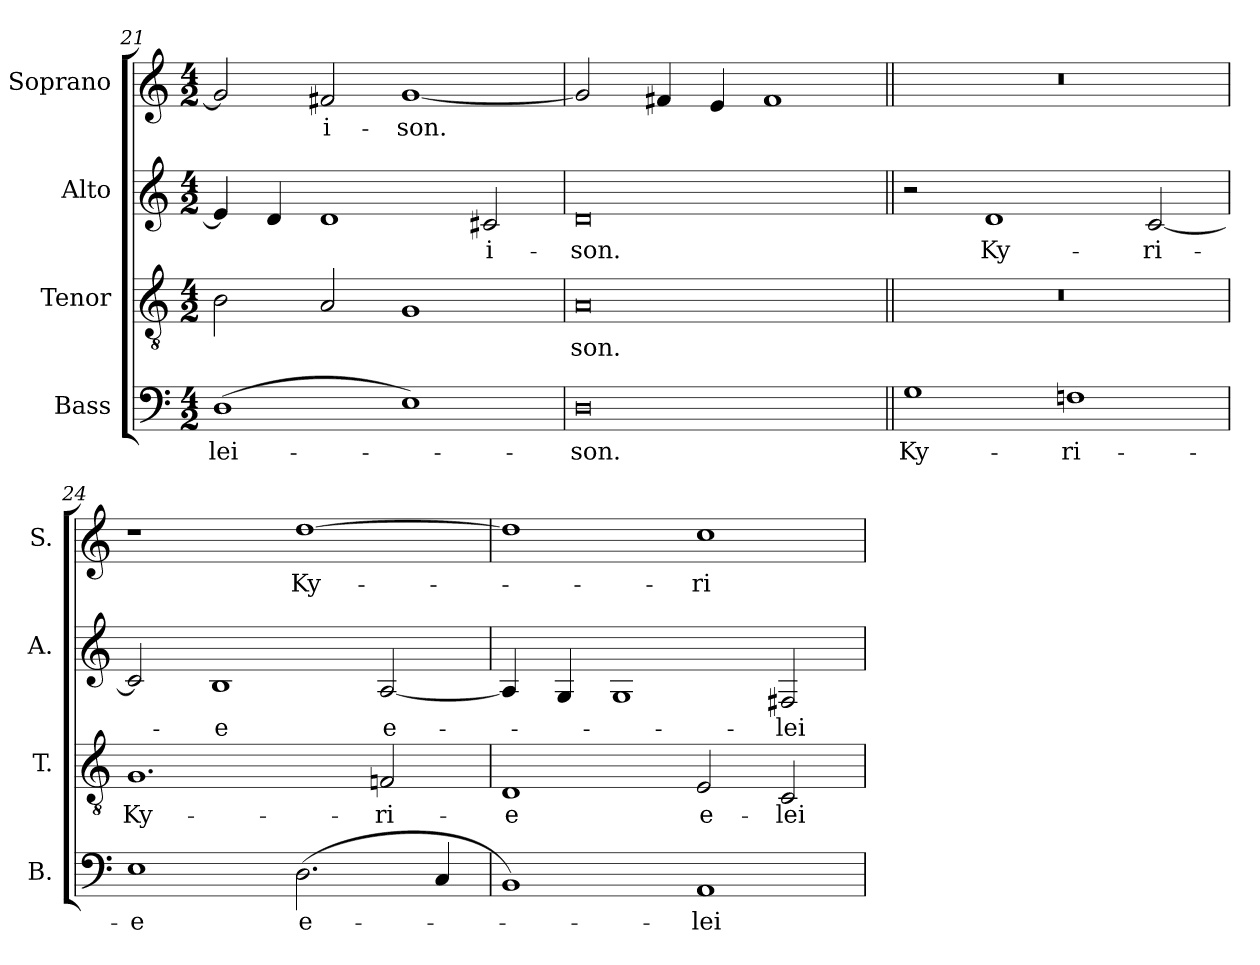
**kern	**text	**kern	**text	**kern	**text	**kern	**text
*part4	*part4	*part3	*part3	*part2	*part2	*part1	*part1
*staff4	*staff4	*staff3	*staff3	*staff2	*staff2	*staff1	*staff1
*I"Bass	*	*I"Tenor	*	*I"Alto	*	*I"Soprano	*
*I'B.	*	*I'T.	*	*I'A.	*	*I'S.	*
*clefF4	*	*clefGv2	*	*clefG2	*	*clefG2	*
*	*	*ITrd7c12	*	*	*	*	*
*k[]	*	*k[]	*	*k[]	*	*k[]	*
*C:	*	*C:	*	*C:	*	*C:	*
*M4/2	*	*M4/2	*	*M4/2	*	*M4/2	*
=21	=21	=21	=21	=21	=21	=21	=21
!	!LO:LY:b:color=#000000	!	!	!	!	!	!
(1Di	-lei-	2BBi\	.	4ei/]	.	2gi/]	.
.	.	.	.	4di/	.	.	.
!	!	!	!	!	!	!	!LO:LY:b:color=#000000
.	.	2AAi/	.	1di	.	2f#Xi/	-i-
!	!	!	!	!	!	!	!LO:LY:b:color=#000000
1Ei)	.	1GGi	.	.	.	[1gi	-son.
!	!	!	!	!	!LO:LY:b:color=#000000	!	!
.	.	.	.	2c#Xi/	-i-	.	.
=22	=22	=22	=22	=22	=22	=22	=22
!	!LO:LY:b:color=#000000	!	!	!	!	!	!
!	!	!	!LO:LY:b:color=#000000	!	!	!	!
!	!	!	!	!	!LO:LY:b:color=#000000	!	!
0Di	-son.	0AAi	-son.	0di	-son.	2gi/]	.
.	.	.	.	.	.	4f#Xi/	.
.	.	.	.	.	.	4ei/	.
.	.	.	.	.	.	1f#i	.
=23||	=23||	=23||	=23||	=23||	=23||	=23||	=23||
!	!LO:LY:b:color=#000000	!LO:N:vis=1	!	!	!	!LO:N:vis=1	!
1Gi	Ky-	0r	.	2r	.	0r	.
!	!	!	!	!	!LO:LY:b:color=#000000	!	!
.	.	.	.	1di	Ky-	.	.
!	!LO:LY:b:color=#000000	!	!	!	!	!	!
1Fni	-ri-	.	.	.	.	.	.
!	!	!	!	!	!LO:LY:b:color=#000000	!	!
.	.	.	.	[2ci/	-ri-	.	.
!!LO:LB:g=z
=24	=24	=24	=24	=24	=24	=24	=24
!	!LO:LY:b:color=#000000	!	!	!	!	!	!
!	!	!	!LO:LY:b:color=#000000	!	!	!	!
1Ei	-e	1.GGi	Ky-	2ci/]	.	1r	.
!	!	!	!	!	!LO:LY:b:color=#000000	!	!
.	.	.	.	1Bi	-e	.	.
!	!LO:LY:b:color=#000000	!	!	!	!	!	!
!	!	!	!	!	!	!	!LO:LY:b:color=#000000
(2.Di\	e-	.	.	.	.	[1ddi	Ky-
!	!	!	!LO:LY:b:color=#000000	!	!	!	!
!	!	!	!	!	!LO:LY:b:color=#000000	!	!
.	.	2FFni/	-ri-	[2Ai/	e-	.	.
4Ci/	.	.	.	.	.	.	.
=25	=25	=25	=25	=25	=25	=25	=25
!	!	!	!LO:LY:b:color=#000000	!	!	!	!
1BBi)	.	1DDi	-e	4Ai/]	.	1ddi]	.
.	.	.	.	4Gi/	.	.	.
.	.	.	.	1Gi	.	.	.
!	!LO:LY:b:color=#000000	!	!	!	!	!	!
!	!	!	!LO:LY:b:color=#000000	!	!	!	!
!	!	!	!	!	!	!	!LO:LY:b:color=#000000
1AAi	-lei-	2EEi/	e-	.	.	1cci	-ri-
!	!	!	!LO:LY:b:color=#000000	!	!	!	!
!	!	!	!	!	!LO:LY:b:color=#000000	!	!
.	.	2CCi/	-lei-	2F#Xi/	-lei-	.	.
=	=	=	=	=	=	=	=
*-	*-	*-	*-	*-	*-	*-	*-
